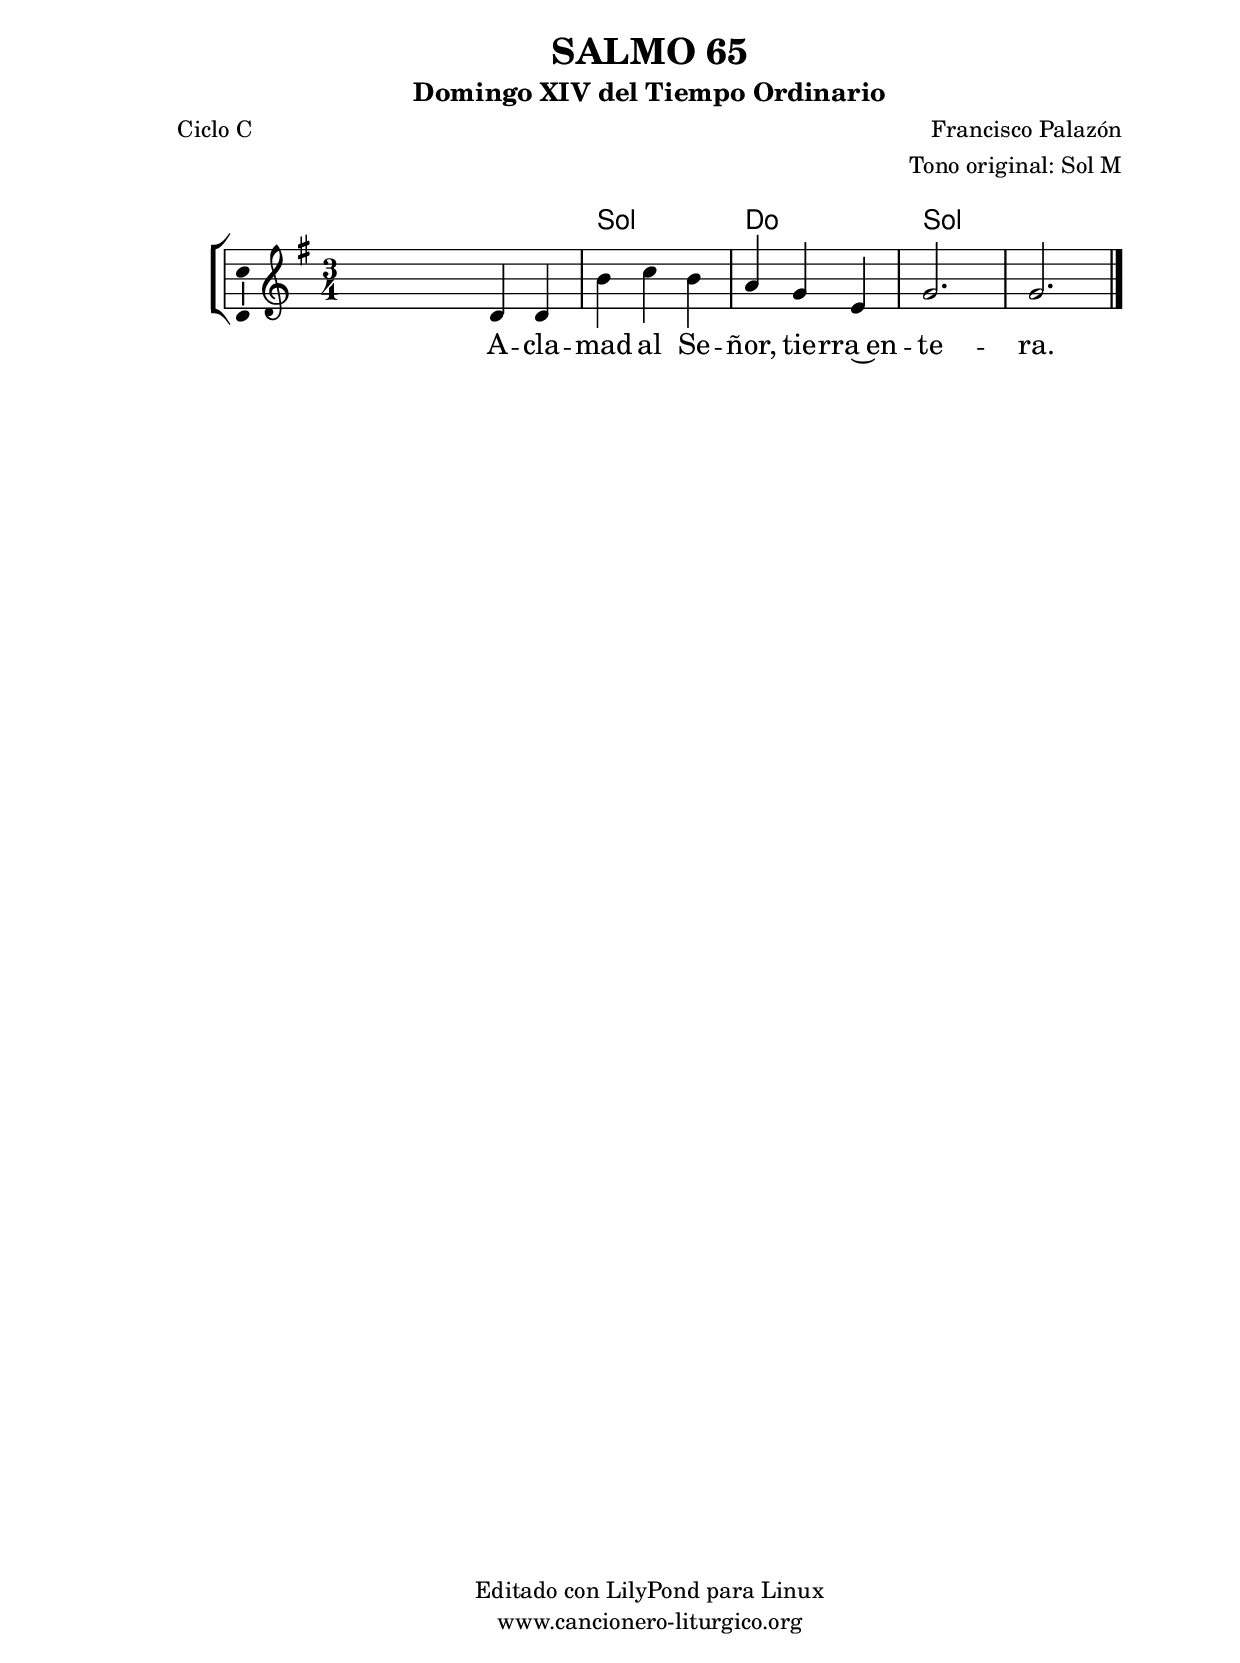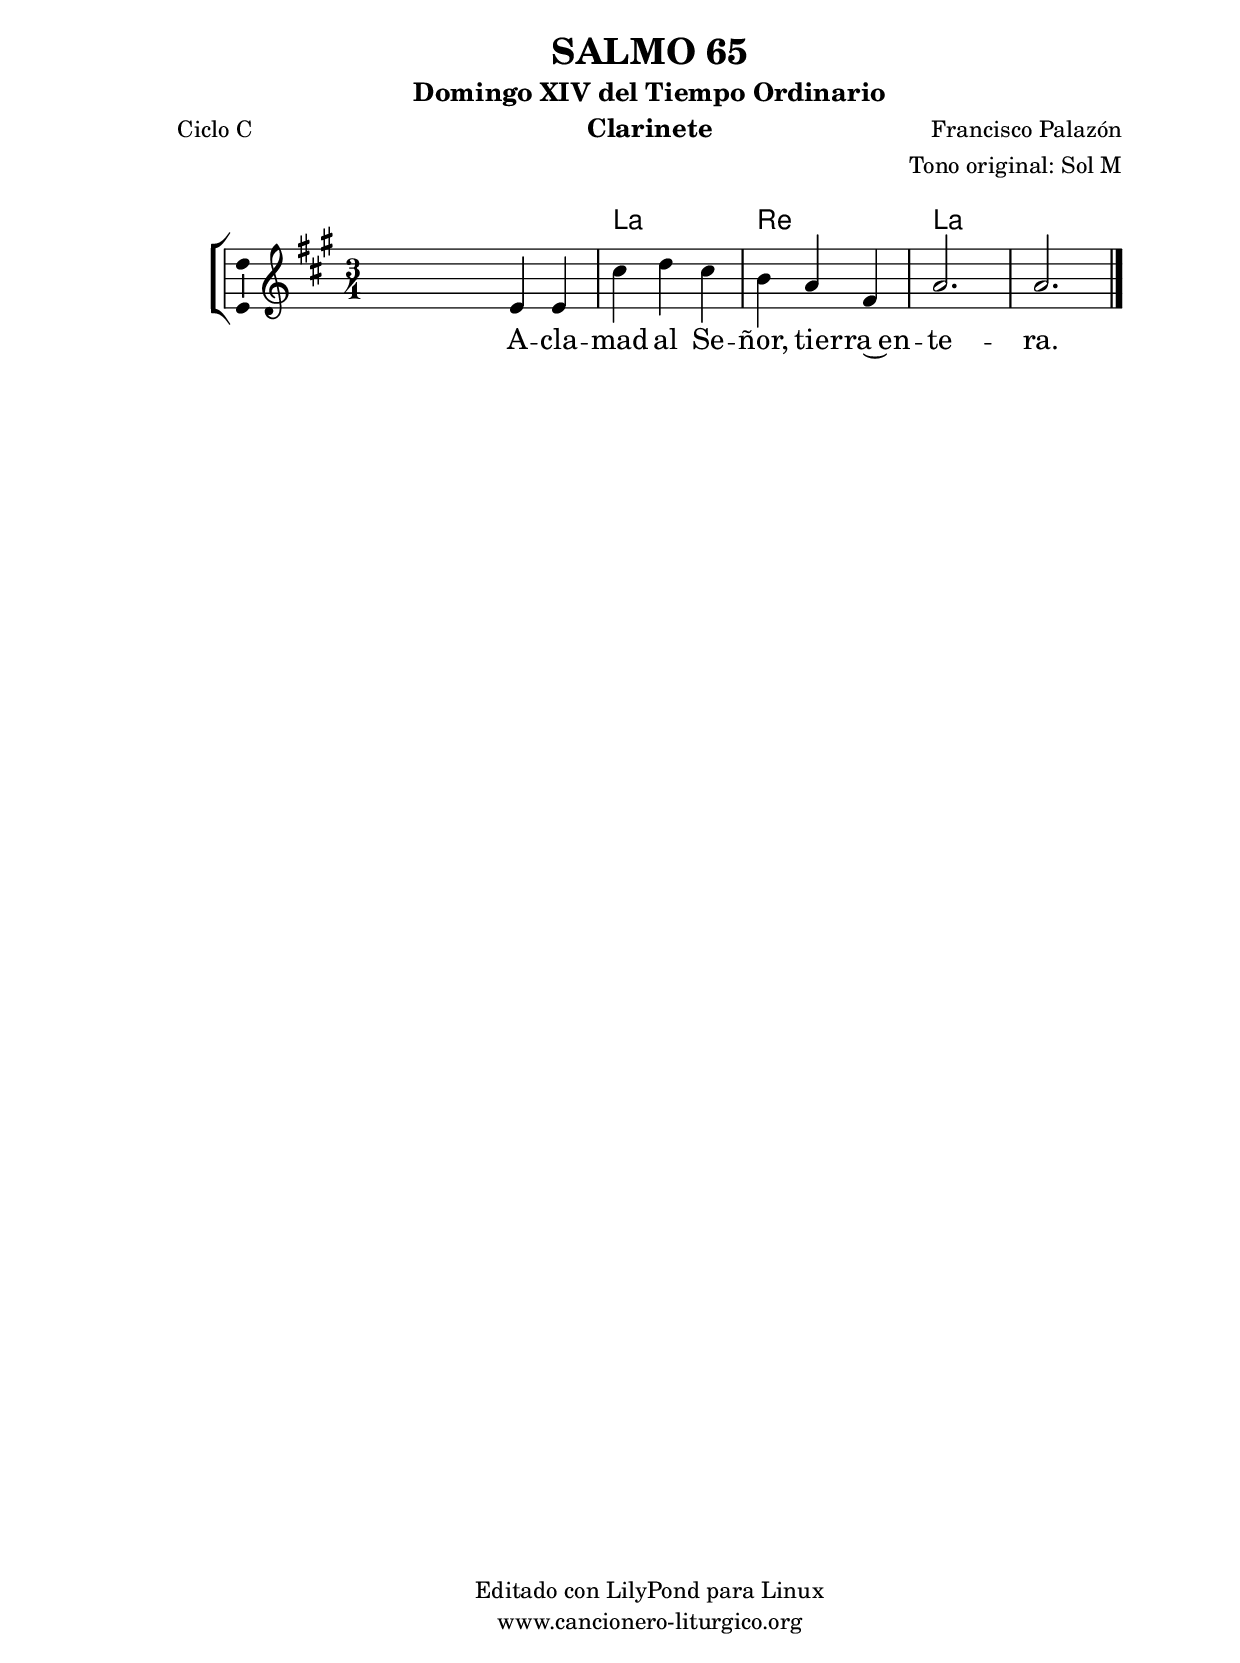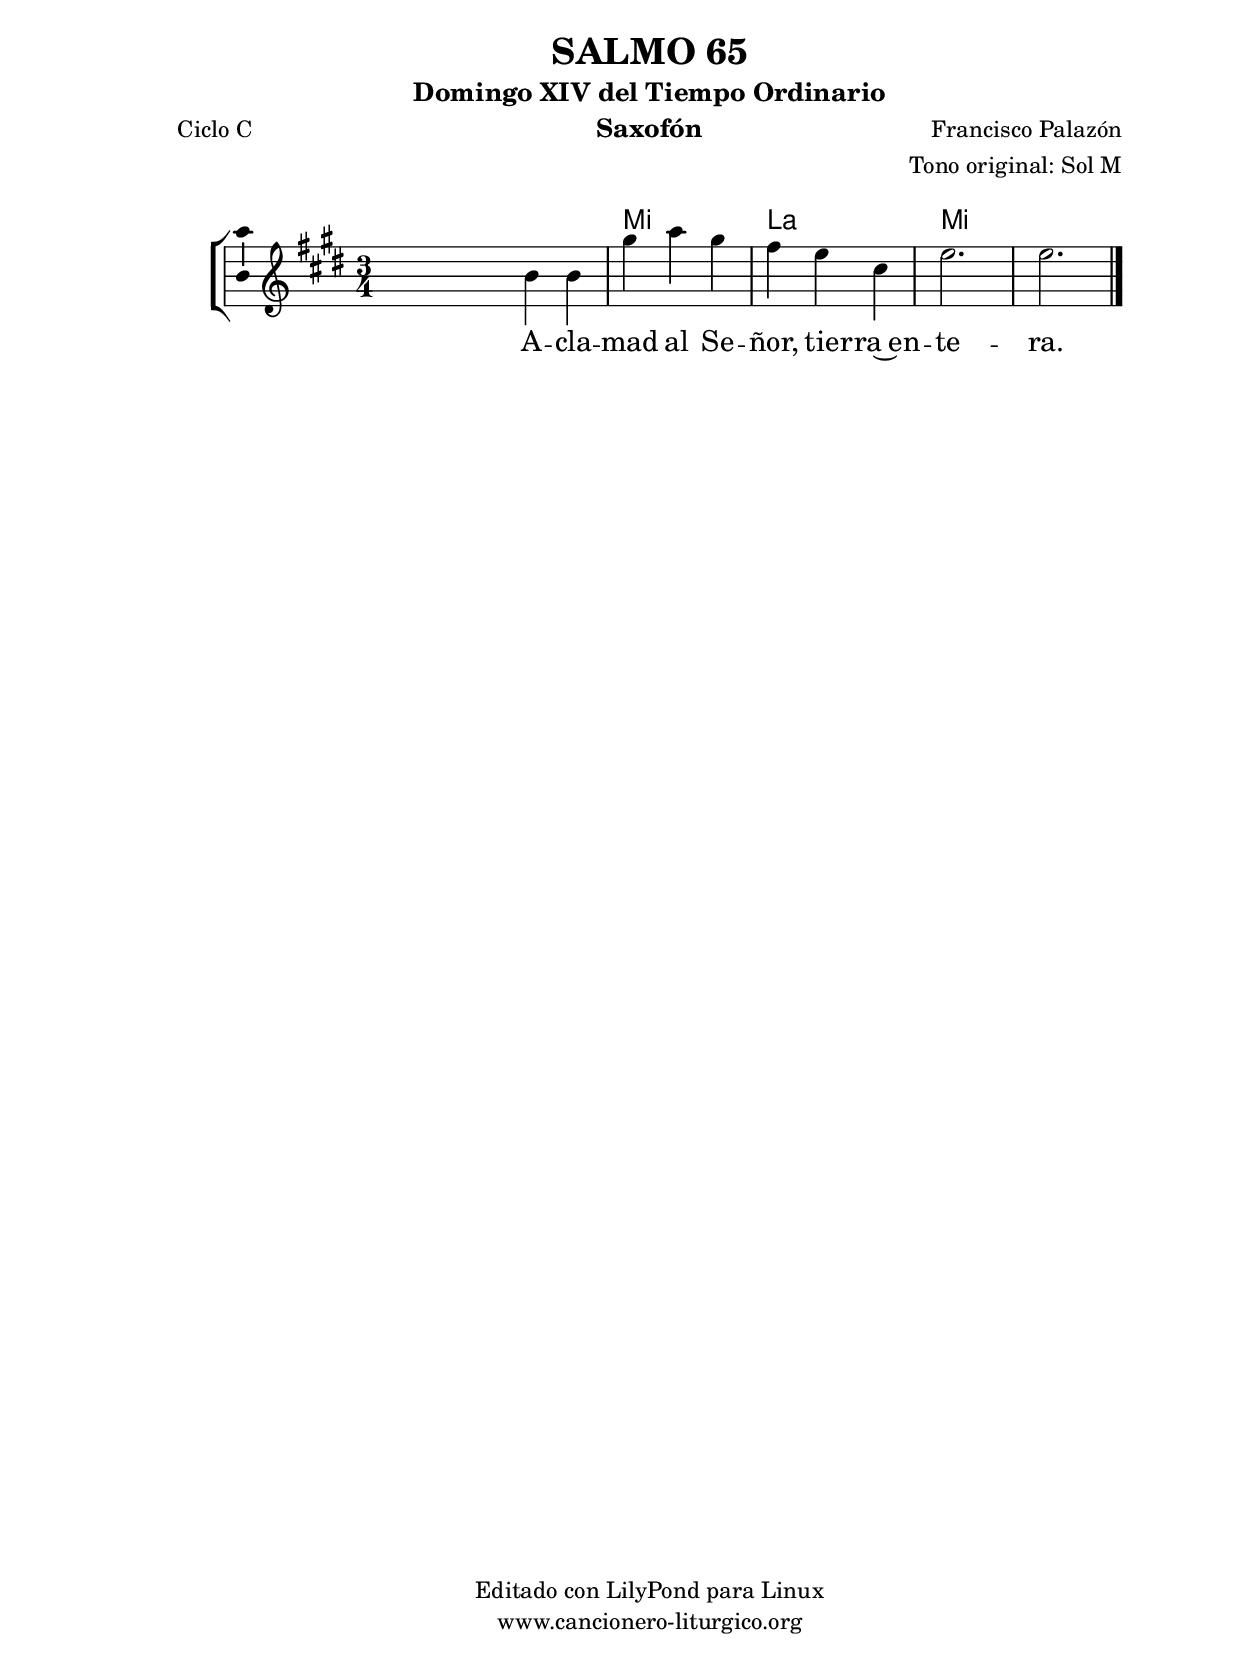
%
%para convertir .midi en .wav:
%timidity filename.midi -Ow -o finename.wav
%
%
%Para convertir de .wav a .mp3:
%lame -h -m j filename.wav
%
%
%para escuchar el midi:
%timidity nombrefichero.midi
%


%versión de lilypond para la que se ha escrito esta partitura:
\version "2.16.0"

	%Tamaño papel
	#(set-default-paper-size "a4")
	%Tamaño partitura
	#(set-global-staff-size 20)
	%No responde al pulsar sobre una nota
	#(ly:set-option 'point-and-click #f)

%parámetros del encabezamiento:
\header {
	title = "SALMO 65"
	subtitle = "Domingo XIV del Tiempo Ordinario"
	composer = "Francisco Palazón"
	poet = "Ciclo C"
	meter = ""
	arranger = "Tono original: Sol M"
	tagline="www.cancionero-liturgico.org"
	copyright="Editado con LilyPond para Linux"
	tiempo = "Ordinario"
	usos = "Salmo"
	letra = "Aclamad al Señor, tierra entera."
	}

%parámetros asociados al papel:
\paper  {
	oddHeaderMarkup = \markup {\fill-line { \on-the-fly #not-first-page \fromproperty #'header:title \on-the-fly #not-first-page \fromproperty #'header:composer }}
	evenHeaderMarkup = \markup {\fill-line { \fromproperty #'header:composer \fromproperty #'header:title }}
	#(set-paper-size "a4")
	print-page-number = ##f
	first-page-number = 1
	print-first-page-number = ##f
%	head-separation = 3.0 \cm
	top-margin = 2.0 \cm
	bottom-margin = 0.5\cm
%%%	bottom-margin = -1.0\cm
	left-margin = 3.0 \cm
	line-width = 16.0 \cm 
	indent = 8\mm
	interscoreline = 2.\mm
	between-system-space = 15\mm
%	para que las partituras no llenen la hoja:
	ragged-bottom = ##t
%	idem para la última hoja:
	ragged-last-bottom = ##f
%	para que las partituras llenen el ancho del papel:
	ragged-last = ##f
	after-title-space = 2.5 \cm
%page-count=1
%system-count=8

	%Flexible Vertical Spacing
%	markup-markup-spacing =
%	#'((basic-distance . 15) (minimum-distance . 15) (padding . 3))
	markup-system-spacing =
	#'((basic-distance . 15) (minimum-distance . 15) (padding . 3))
	system-system-spacing =
	#'((basic-distance . 15) (minimum-distance . 15) (padding . 3))
	score-system-spacing =
	#'((basic-distance . 15) (minimum-distance . 15) (padding . 5))
%	top-system-spacing = % header
%	#'((basic-distance . 8) (minimum-distance . 0) (padding . 3))
%	top-markup-spacing =
%	#'((basic-distance . 20) (minimum-distance . 20) (padding . 3))
	last-bottom-spacing = % footer
	#'((basic-distance . 5) (minimum-distance . 5) (padding . 3))
%	score-markup-spacing =
%	#'((basic-distance . 16) (minimum-distance . 13) (padding . 3))

	}


%parámetros que afectan a toda la partitura:
global =  {
	%clave de sol (G):
	\clef G
	%armadura:
%	\transpose f a
	\key g \major
	\tempo 4=110
	\set Score.tempoHideNote = ##t
	}


acordes = {
	\italianChords
	\chordmode {
%	\transpose f a
{

s2.
g2. c g s

	}
	}
}

melodia = 
%	\transpose f a
{
	\relative c'{

	\time 3/4

s4 d4 d
b'4 c b
a4 g e
g2.
g2.

	\bar "|."
	}
	}


texto = \lyricmode {
A -- cla -- mad al Se -- ñor, tie -- rra~en -- te -- ra.
	}


acordesStaff = \context ChordNames = acordesStaff <<
	\set chordChanges = ##t
	\acordes
	>>


vozStaff = \context Voice = vozStaff
\with {\consists "Ambitus_engraver"}
<<
%	\set Staff.instrumentName = ""
%	\set Staff.shortInstrumentName = ""
%	\set Staff.midiInstrument = #"clarinet"
%	\set Staff.midiInstrument = #"cello"
%	\set Staff.midiInstrument = #"flute"
	\set Staff.midiInstrument = #"electric guitar (jazz)"
%	\set Staff.midiInstrument = #"english horn"
%	\set Staff.midiInstrument = #"violin"
%	\set Staff.midiInstrument = #"glockenspiel"
	\set Staff.midiMinimumVolume = #0.7
	\set Staff.midiMaximumVolume = #0.9
	\global
	\melodia
	>>


textoStaff = \context Lyrics = textoStaff <<
	\lyricsto vozStaff \texto
	>>

\book {
	\score {
		\context ChoirStaff {
			\override StaffGroup.SystemStartBracket #'collapse-height = #1
			\override Score.SystemStartBar #'collapse-height = #1
			<<
			\acordesStaff
			\vozStaff
			\textoStaff
			>>
			}
		\layout {
	    		\context {
				\Lyrics
				\override LyricText #'font-size = #2
				}
	   		 \context {
				\Score
				%fontSize = #3
				\override StaffSymbol #'staff-space = #(magstep +3)
				%\override Beam #'thickness = #0.55
				%\override SpacingSpanner #'spacing-increment = #1.0
				%\override Slur #'height-limit = #1.5
				}
			}
		}
	\score {
		\unfoldRepeats
		\context ChoirStaff {
			<<
			\acordesStaff
			\vozStaff
			>>
			}
		\midi {
	  		\context {
	  			\Score
				tempoWholesPerMinute = #(ly:make-moment 70 4)
				}
			}
		}
	}

%Partitura para clarinete
#(define output-suffix "C")
\book {
	\header{
		instrument = "Clarinete"
		}
	\score {
		\context ChoirStaff {
			\override StaffGroup.SystemStartBracket #'collapse-height = #1
			\override Score.SystemStartBar #'collapse-height = #1
\transpose c d
			<<
			\acordesStaff
			\vozStaff
			\textoStaff
			>>
			}
		\layout {
	    		\context {
				\Lyrics
				\override LyricText #'font-size = #2
				}
	   		 \context {
				\Score
				%fontSize = #3
				\override StaffSymbol #'staff-space = #(magstep +3)
				%\override Beam #'thickness = #0.55
				%\override SpacingSpanner #'spacing-increment = #1.0
				%\override Slur #'height-limit = #1.5
				}
			}
		}
	}

%Partitura para saxofón
#(define output-suffix "S")
\book {
	\header{
		instrument = "Saxofón"
		}
	\score {
		\context ChoirStaff {
			\override StaffGroup.SystemStartBracket #'collapse-height = #1
			\override Score.SystemStartBar #'collapse-height = #1
\transpose c a
			<<
			\acordesStaff
			\vozStaff
			\textoStaff
			>>
			}
		\layout {
	    		\context {
				\Lyrics
				\override LyricText #'font-size = #2
				}
	   		 \context {
				\Score
				%fontSize = #3
				\override StaffSymbol #'staff-space = #(magstep +3)
				%\override Beam #'thickness = #0.55
				%\override SpacingSpanner #'spacing-increment = #1.0
				%\override Slur #'height-limit = #1.5
				}
			}
		}
	}

